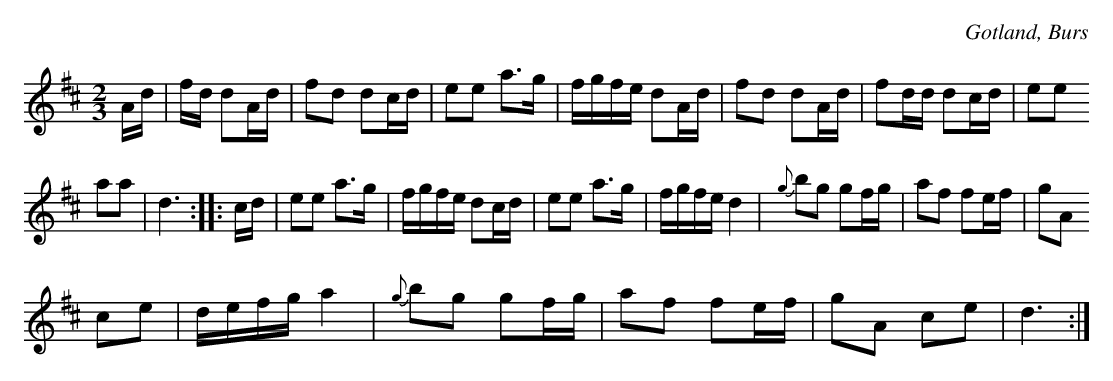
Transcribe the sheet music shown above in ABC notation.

X:1
T:
O:Gotland, Burs
M:2/3
L:1/16
K:D
Ad|fd d2Ad|f2d2 d2cd|e2e2 a3g|fgfe d2Ad|f2d2 d2Ad|f2dd d2cd|e2e2
a2a2|d6::cd|e2e2 a3g|fgfe d2cd|e2e2 a3g|fgfe d4|{g}b2g2 g2fg|a2f2 f2ef|g2A2
c2e2|defg a4|{g}b2g2 g2fg|a2f2 f2ef|g2A2 c2e2|d6:|
